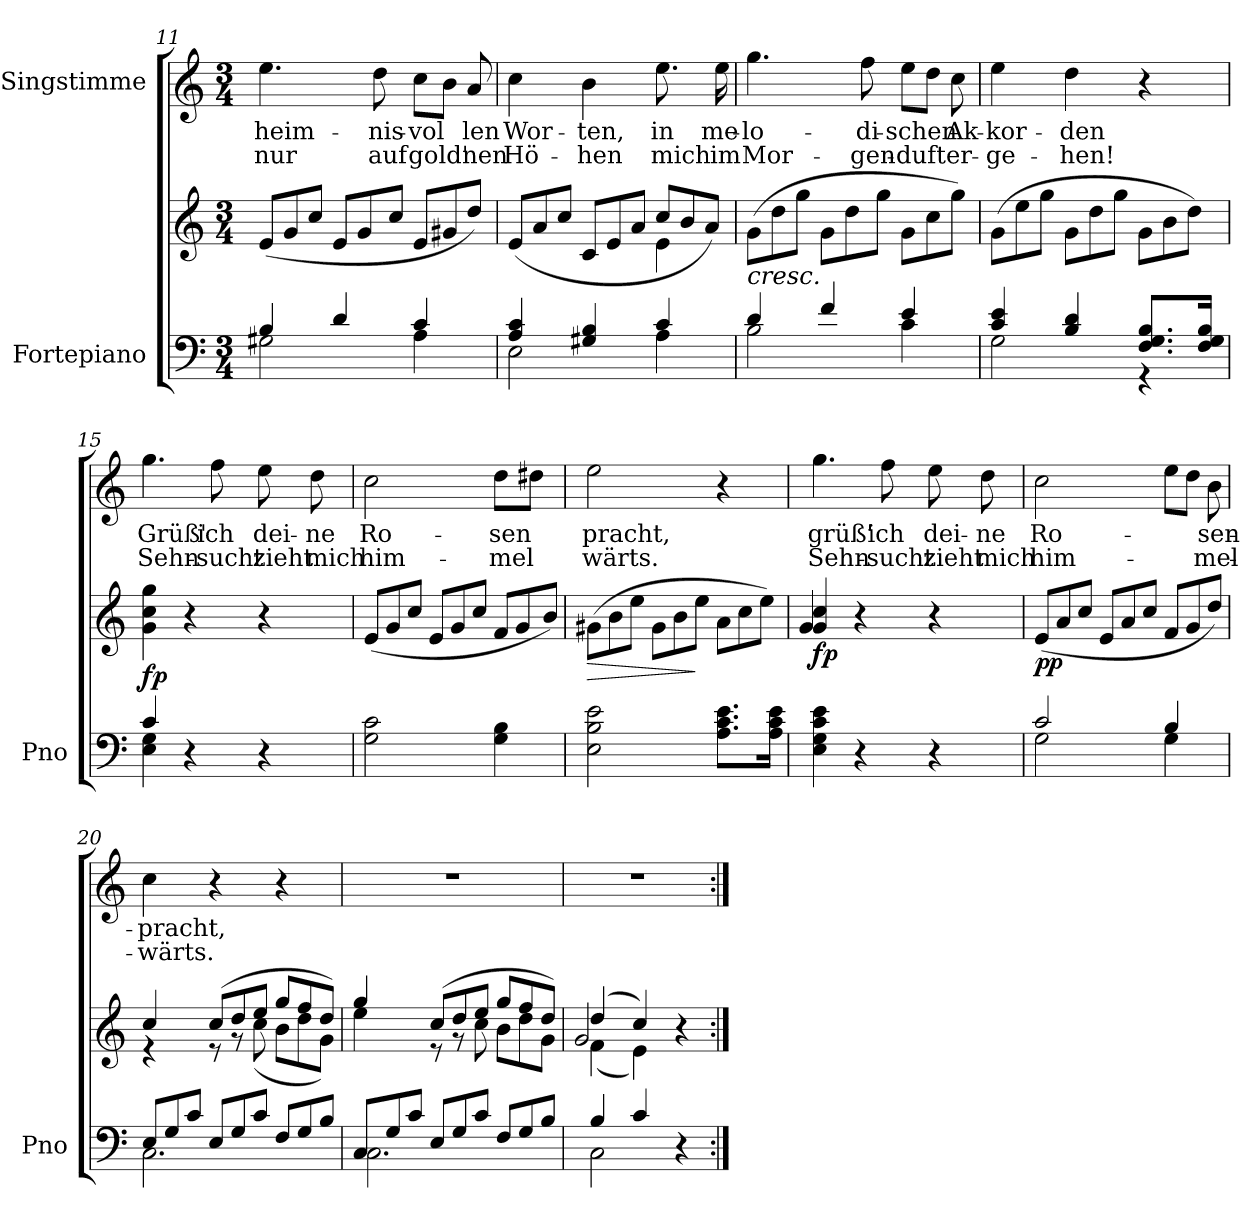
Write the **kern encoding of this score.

**kern	**kern	**dynam	**kern	**text	**text
*part2	*part2	*part2	*part1	*part1	*part1
*staff3	*staff2	*staff2/3	*staff1	*staff1	*staff1
*I"Fortepiano	*	*	*I"Singstimme	*	*
*I'Pno	*	*	*	*	*
*clefF4	*clefG2	*	*clefG2	*	*
*k[]	*k[]	*	*k[]	*	*
*M3/4	*M3/4	*	*M3/4	*	*
=11	=11	=11	=11	=11	=11
*^	*	*	*	*	*
*	*	*Xtuplet	*	*	*	*
!	!	!	!	!	!LO:LY:b	!LO:LY:b
4B/	2G#X\	(<12e/L	.	4.ee\	heim-	nur
.	.	12g/	.	.	.	.
.	.	12cc/J	.	.	.	.
4d/	.	12e/L	.	.	.	.
.	.	12g/	.	.	.	.
!	!	!	!	!	!LO:LY:b	!LO:LY:b
.	.	.	.	8dd\	-nis-	auf
.	.	12cc/J	.	.	.	.
*	*	*	*	*Xtuplet	*	*
!	!	!	!	!	!LO:LY:b	!LO:LY:b
4c/	4A\	12e/L	.	12cc\L	-vol	gold'
.	.	12g#X/	.	12b\J	.	.
!	!	!	!	!	!LO:LY:b	!LO:LY:b
.	.	12dd/J)	.	12a/	len	nen
=12	=12	=12	=12	=12	=12	=12
*	*	*^	*	*	*	*
!	!	!	!	!	!	!LO:LY:b	!LO:LY:b
4A/ 4c/	2E\	(>12e/L	2ryy	.	4cc\	Wor-	Hö-
.	.	12a/	.	.	.	.	.
.	.	12cc/J	.	.	.	.	.
!	!	!	!	!	!	!LO:LY:b	!LO:LY:b
4G#X/ 4B/	.	12c/L	.	.	4b\	-ten,	-hen
.	.	12e/	.	.	.	.	.
.	.	12a/J	.	.	.	.	.
!	!	!	!	!	!	!LO:LY:b	!LO:LY:b
4c/	4A\	12cc/L	4e\	.	8.ee\	in	mich
.	.	12b/	.	.	.	.	.
.	.	12a/J)	.	.	.	.	.
!	!	!	!	!	!	!LO:LY:b	!LO:LY:b
.	.	.	.	.	16ee\	me-	im
*	*	*v	*v	*	*	*	*
=13	=13	=13	=13	=13	=13	=13
!	!	!LO:TX:b:i:t=cresc.	!	!	!	!
!	!	!	!	!	!LO:LY:b	!LO:LY:b
4d/	2B\	(>12g\L	.	4.gg\	-lo-	Mor-
.	.	12dd\	.	.	.	.
.	.	12gg\J	.	.	.	.
4f/	.	12g\L	.	.	.	.
.	.	12dd\	.	.	.	.
!	!	!	!	!	!LO:LY:b	!LO:LY:b
.	.	.	.	8ff\	-di-	-gen-
.	.	12gg\J	.	.	.	.
!	!	!	!	!	!LO:LY:b	!LO:LY:b
4e/	4c\	12g\L	.	12ee\L	schen	-duft
.	.	12cc\	.	12dd\J	.	.
!	!	!	!	!	!LO:LY:b	!LO:LY:b
.	.	12gg\J)	.	12cc\	Ak-	er-
!!LO:PB:g=z
=14	=14	=14	=14	=14	=14	=14
!	!	!	!	!	!LO:LY:b	!LO:LY:b
4c/ 4e/	2G\	(>12g\L	.	4ee\	kor-	-ge-
.	.	12ee\	.	.	.	.
.	.	12gg\J	.	.	.	.
!	!	!	!	!	!LO:LY:b	!LO:LY:b
4B/ 4d/	.	12g\L	.	4dd\	-den	-hen!
.	.	12dd\	.	.	.	.
.	.	12gg\J	.	.	.	.
8.F/ 8.G/ 8.B/L	4r	12g\L	.	4r	.	.
.	.	12b\	.	.	.	.
.	.	12dd\J)	.	.	.	.
16F/ 16G/ 16B/Jk	.	.	.	.	.	.
=15	=15	=15	=15	=15	=15	=15
!	!	!	!LO:DY:b	!	!LO:LY:b	!LO:LY:b
4c/	4E\ 4G\	4g\ 4cc\ 4gg\	fp	4.gg\	Grüß'	Sehn-
4r	2ryy	4r	.	.	.	.
!	!	!	!	!	!LO:LY:b	!LO:LY:b
.	.	.	.	8ff\	ich	-sucht
!	!	!	!	!	!LO:LY:b	!LO:LY:b
4r	.	4r	.	8ee\	dei-	zieht
!	!	!	!	!	!LO:LY:b	!LO:LY:b
.	.	.	.	8dd\	-ne	mich
*v	*v	*	*	*	*	*
=16	=16	=16	=16	=16	=16
!	!	!	!	!LO:LY:b	!LO:LY:b
2G\ 2c\	(<12e/L	.	2cc\	Ro-	him-
.	12g/	.	.	.	.
.	12cc/J	.	.	.	.
.	12e/L	.	.	.	.
.	12g/	.	.	.	.
.	12cc/J	.	.	.	.
!	!	!	!	!LO:LY:b	!LO:LY:b
4G\ 4B\	12f/L	.	8dd\L	-sen	-mel
.	12g/	.	.	.	.
.	.	.	8dd#X\J	.	.
.	12b/J)	.	.	.	.
=17	=17	=17	=17	=17	=17
!	!	!LO:HP:b	!	!LO:LY:b	!LO:LY:b
2E\ 2B\ 2e\	(>12g#X\L	>	2ee\	pracht,	wärts.
.	12b\	.	.	.	.
.	12ee\J	.	.	.	.
.	12g#\L	.	.	.	.
.	12b\	.	.	.	.
.	12ee\J	]	.	.	.
8.A\ 8.c\ 8.e\L	12a\L	.	4r	.	.
.	12cc\	.	.	.	.
.	12ee\J)	.	.	.	.
16A\ 16c\ 16e\Jk	.	.	.	.	.
=18	=18	=18	=18	=18	=18
*	*^	*	*	*	*
!	!	!	!LO:DY:b	!	!LO:LY:b	!LO:LY:b
4E\ 4G\ 4c\ 4e\	4g/ 4cc/	4g/	fp	4.gg\	grüß'	Sehn-
4r	4r	2ryy	.	.	.	.
!	!	!	!	!	!LO:LY:b	!LO:LY:b
.	.	.	.	8ff\	ich	-sucht
!	!	!	!	!	!LO:LY:b	!LO:LY:b
4r	4r	.	.	8ee\	dei-	zieht
!	!	!	!	!	!LO:LY:b	!LO:LY:b
.	.	.	.	8dd\	-ne	mich
*	*v	*v	*	*	*	*
!!LO:LB:g=z
=19	=19	=19	=19	=19	=19
*^	*	*	*	*	*
!	!	!	!LO:DY:b	!	!LO:LY:b	!LO:LY:b
2c/	2G\	(<12e/L	pp	2cc\	Ro-	him-
.	.	12a/	.	.	.	.
.	.	12cc/J	.	.	.	.
.	.	12e/L	.	.	.	.
.	.	12a/	.	.	.	.
.	.	12cc/J	.	.	.	.
4B/	4G\	12f/L	.	12ee\L	.	.
.	.	12g/	.	12dd\J	.	.
!	!	!	!	!	!LO:LY:b	!LO:LY:b
.	.	12dd/J)	.	12b\	-sen-	-mel-
=20	=20	=20	=20	=20	=20	=20
*Xtuplet	*	*	*	*	*	*
*	*	*^	*	*	*	*
!	!	!	!	!	!	!LO:LY:b	!LO:LY:b
12E/L	2.C\	4cc/	4r	.	4cc\	-pracht,	-wärts.
12G/	.	.	.	.	.	.	.
12c/J	.	.	.	.	.	.	.
12E/L	.	(>12cc/L	12r	.	4r	.	.
12G/	.	12dd/	12r	.	.	.	.
12c/J	.	12ee/J	(<12cc\	.	.	.	.
12F/L	.	12gg/L	12b\L	.	4r	.	.
12G/	.	12ff/	12dd\	.	.	.	.
12B/J	.	12dd/J)	12g\J)	.	.	.	.
=21	=21	=21	=21	=21	=21	=21	=21
12C/L	2.C\	4gg/	4ee\	.	2.r	.	.
12G/	.	.	.	.	.	.	.
12c/J	.	.	.	.	.	.	.
12E/L	.	(>12cc/L	12r	.	.	.	.
12G/	.	12dd/	12r	.	.	.	.
12c/J	.	12ee/J	12cc\	.	.	.	.
12F/L	.	12gg/L	12b\L	.	.	.	.
12G/	.	12ff/	12dd\	.	.	.	.
12B/J	.	12dd/J)	12g\J	.	.	.	.
=22	=22	=22	=22	=22	=22	=22	=22
*	*	*	*^	*	*	*	*
4B/	2C\	(>4dd/	(<4f\	2g/	.	2.r	.	.
4c/	.	4cc/)	4e\)	.	.	.	.	.
4r	4ryy	4r	4ryy	4ryy	.	.	.	.
*v	*v	*	*	*	*	*	*	*
*	*v	*v	*v	*	*	*	*
=:|!	=:|!	=:|!	=:|!	=:|!	=:|!
*-	*-	*-	*-	*-	*-
